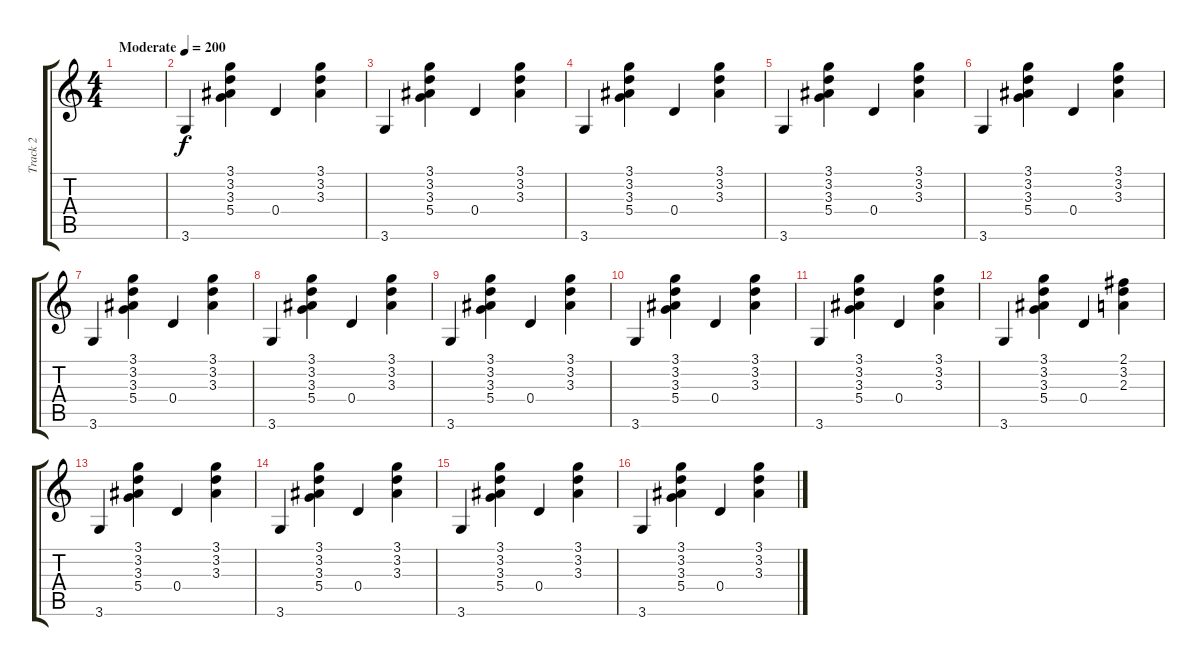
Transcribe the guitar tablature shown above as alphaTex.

\track ("Track 2" "Track 2") {instrument acousticguitarsteel}
\staff {score tabs}
\tuning (E4 B3 G3 D3 A2 E2) {hide}
\ts (4 4)
\tempo (200 "Moderate")
\clef g2
\ks c
|
3.6.4 (3.1 3.2 3.3 5.4).4 0.4.4 (3.1 3.2 3.3).4 |
3.6.4 (3.1 3.2 3.3 5.4).4 0.4.4 (3.1 3.2 3.3).4 |
3.6.4 (3.1 3.2 3.3 5.4).4 0.4.4 (3.1 3.2 3.3).4 |
3.6.4 (3.1 3.2 3.3 5.4).4 0.4.4 (3.1 3.2 3.3).4 |
3.6.4 (3.1 3.2 3.3 5.4).4 0.4.4 (3.1 3.2 3.3).4 |
3.6.4 (3.1 3.2 3.3 5.4).4 0.4.4 (3.1 3.2 3.3).4 |
3.6.4 (3.1 3.2 3.3 5.4).4 0.4.4 (3.1 3.2 3.3).4 |
3.6.4 (3.1 3.2 3.3 5.4).4 0.4.4 (3.1 3.2 3.3).4 |
3.6.4 (3.1 3.2 3.3 5.4).4 0.4.4 (3.1 3.2 3.3).4 |
3.6.4 (3.1 3.2 3.3 5.4).4 0.4.4 (3.1 3.2 3.3).4 |
3.6.4 (3.1 3.2 3.3 5.4).4 0.4.4 (2.1 3.2 2.3).4 |
3.6.4 (3.1 3.2 3.3 5.4).4 0.4.4 (3.1 3.2 3.3).4 |
3.6.4 (3.1 3.2 3.3 5.4).4 0.4.4 (3.1 3.2 3.3).4 |
3.6.4 (3.1 3.2 3.3 5.4).4 0.4.4 (3.1 3.2 3.3).4 |
3.6.4 (3.1 3.2 3.3 5.4).4 0.4.4 (3.1 3.2 3.3).4
